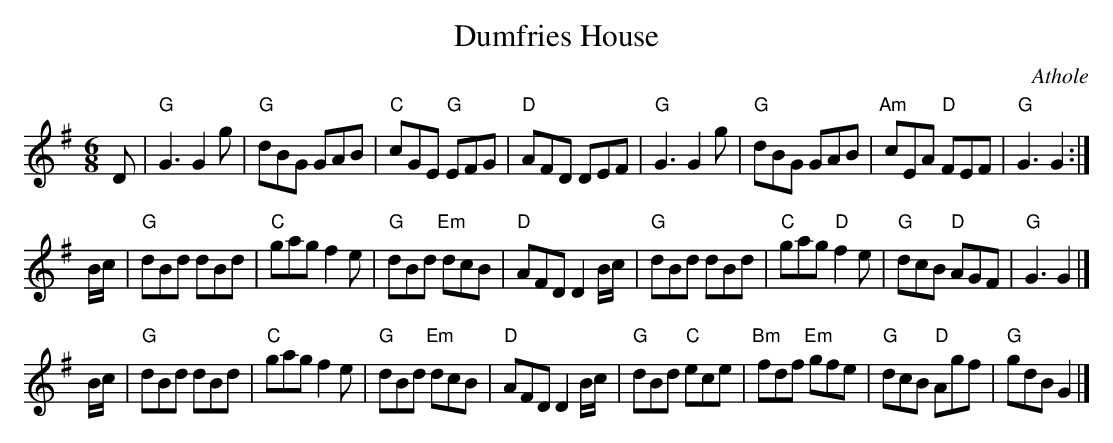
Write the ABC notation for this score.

X:1
T: Dumfries House
O: Athole
M: 6/8
L: 1/8
K: G
   D \
| "G"G3 G2g | "G"dBG GAB | "C"cGE "G"EFG | "D"AFD DEF \
| "G"G3 G2g | "G"dBG GAB |"Am"cEA "D"FEF | "G"G3  G2 :|
B/c/ \
| "G"dBd dBd | "C"gag    f2e | "G"dBd "Em"dcB | "D"AFD D2B/c/ \
| "G"dBd dBd | "C"gag "D"f2e | "G"dcB  "D"AGF | "G"G3  G2 |]
B/c/ \
| "G"dBd dBd | "C"gag    f2e | "G"dBd "Em"dcB | "D"AFD D2B/c/ \
| "G"dBd "C"ece | "Bm"fdf "Em"gfe | "G"dcB "D"Agf | "G"gdB G2 |]
